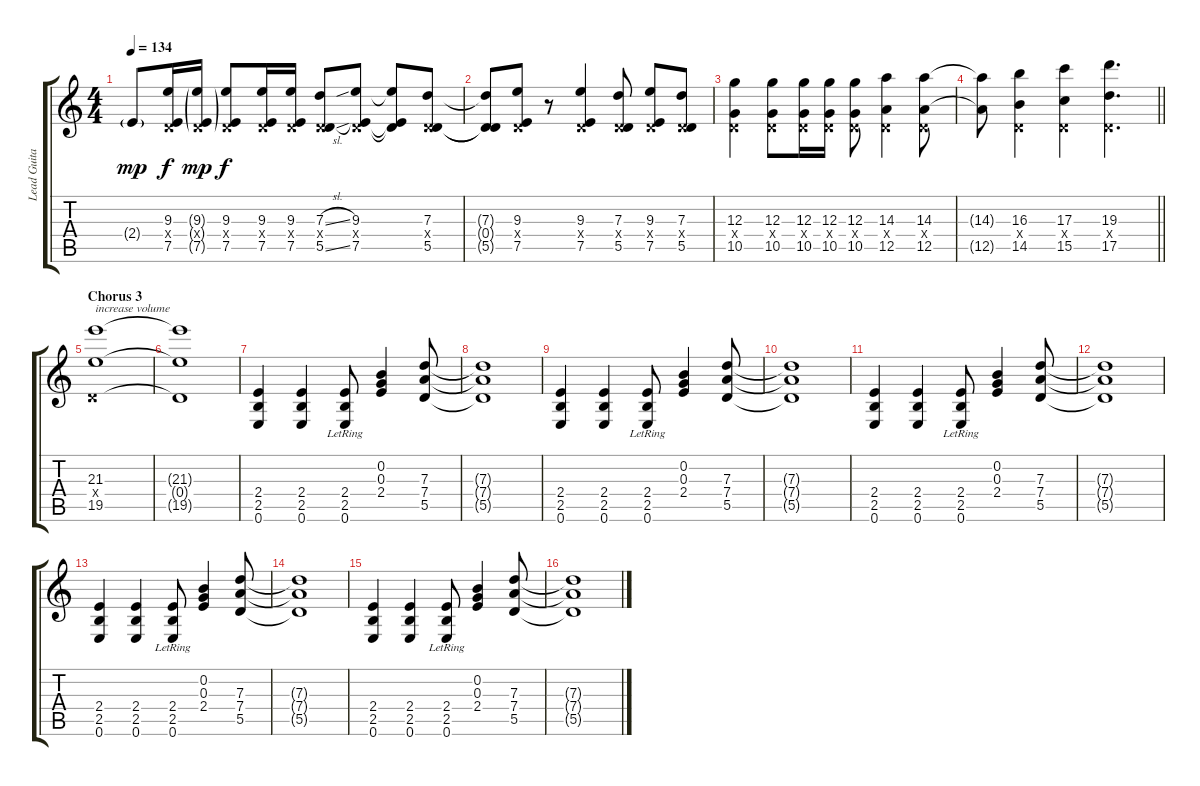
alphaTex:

\track ("Lead Guitar" "Lead Guita") {instrument distortionguitar}
\staff {score tabs}
\tuning (E4 B3 G3 D3 A2 E2) {hide}
\ts (4 4)
\tempo 134
\clef g2
\ks c
2.4{g}.8{dy mp} (9.3 0.4{x} 7.5).16{dy f} (9.3{g} 0.4{g x} 7.5{g}).16{dy mp} (9.3 0.4{x} 7.5).8{dy f} (9.3 0.4{x} 7.5).16 (9.3 0.4{x} 7.5).16 (7.3{sl} 0.4{x} 5.5{sl}).8 (9.3 0.4{x} 7.5).8 (9.3{t} 0.4{t} 7.5{t}).8 (7.3 0.4{x} 5.5).8 |
(7.3{t} 0.4{t} 5.5{t}).8 (9.3 0.4{x} 7.5).8 r.8 (9.3 0.4{x} 7.5).4 (7.3 0.4{x} 5.5).8 (9.3 0.4{x} 7.5).8 (7.3 0.4{x} 5.5).8 |
(12.3 0.4{x} 10.5).4 (12.3 0.4{x} 10.5).8 (12.3 0.4{x} 10.5).16 (12.3 0.4{x} 10.5).16 (12.3 0.4{x} 10.5).8 (14.3 0.4{x} 12.5).4 (14.3 0.4{x} 12.5).8 |
\barLineRight lightlight
(14.3{t} 12.5{t}).8 (16.3 0.4{x} 14.5).4 (17.3 0.4{x} 15.5).4 (19.3 0.4{x} 17.5).4{d} |
\section ("" "Chorus 3")
(21.3 0.4{x} 19.5).1{txt "increase volume" volume 10} |
(21.3{t} 0.4{t} 19.5{t}).1 |
(2.4 2.5 0.6).4 (2.4 2.5 0.6).4 (2.4 2.5{lr} 0.6{lr}).8 (0.2 0.3 2.4).4 (7.3 7.4 5.5).8 |
(7.3{t} 7.4{t} 5.5{t}).1 |
(2.4 2.5 0.6).4 (2.4 2.5 0.6).4 (2.4 2.5{lr} 0.6{lr}).8 (0.2 0.3 2.4).4 (7.3 7.4 5.5).8 |
(7.3{t} 7.4{t} 5.5{t}).1 |
(2.4 2.5 0.6).4 (2.4 2.5 0.6).4 (2.4 2.5{lr} 0.6{lr}).8 (0.2 0.3 2.4).4 (7.3 7.4 5.5).8 |
(7.3{t} 7.4{t} 5.5{t}).1 |
(2.4 2.5 0.6).4 (2.4 2.5 0.6).4 (2.4 2.5{lr} 0.6{lr}).8 (0.2 0.3 2.4).4 (7.3 7.4 5.5).8 |
(7.3{t} 7.4{t} 5.5{t}).1 |
(2.4 2.5 0.6).4 (2.4 2.5 0.6).4 (2.4 2.5{lr} 0.6{lr}).8 (0.2 0.3 2.4).4 (7.3 7.4 5.5).8 |
(7.3{t} 7.4{t} 5.5{t}).1
